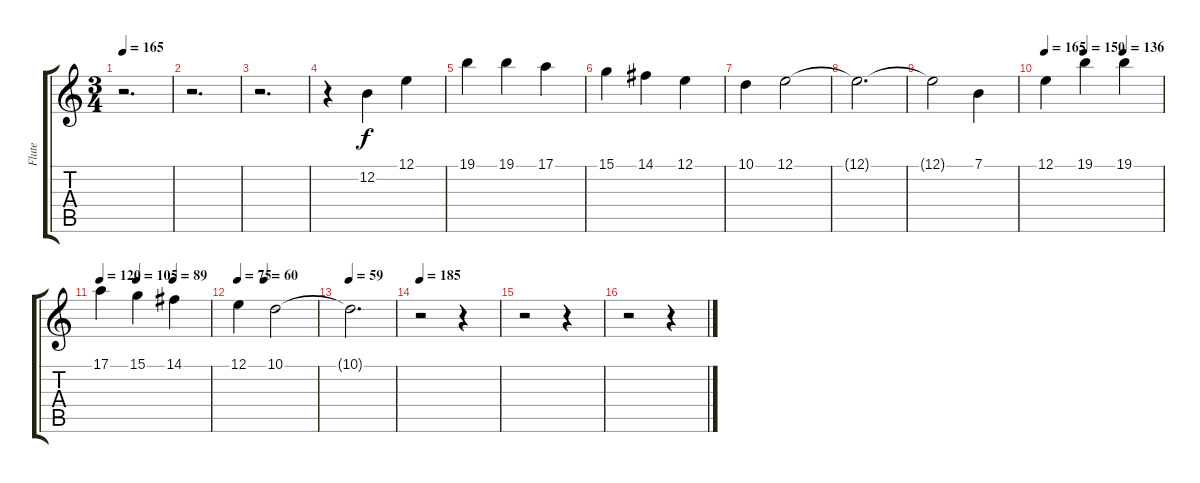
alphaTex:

\track ("Flute" "Flute") {instrument shakuhachi}
\staff {score tabs}
\tuning (E4 B3 G3 D3 A2 E2) {hide}
\ts (3 4)
\tempo 165
\clef g2
\ks c
r.2{d dy f} |
r.2{d} |
r.2{d} |
r.4 12.2.4 12.1.4 |
19.1.4 19.1.4 17.1.4 |
15.1.4 14.1.4 12.1.4 |
10.1.4 12.1.2 |
12.1{t}.2{d} |
12.1{t}.2 7.1.4 |
\tempo 165
\tempo (150 0.3333333333333333)
\tempo (136 0.6666666666666666)
12.1.4 19.1.4 19.1.4 |
\tempo 120
\tempo (105 0.3333333333333333)
\tempo (89 0.6666666666666666)
17.1.4 15.1.4 14.1.4 |
\tempo 75
\tempo (60 0.3333333333333333)
12.1.4 10.1.2 |
\tempo 59
10.1{t}.2{d} |
\tempo 185
r.2 r.4 |
r.2 r.4 |
r.2 r.4
